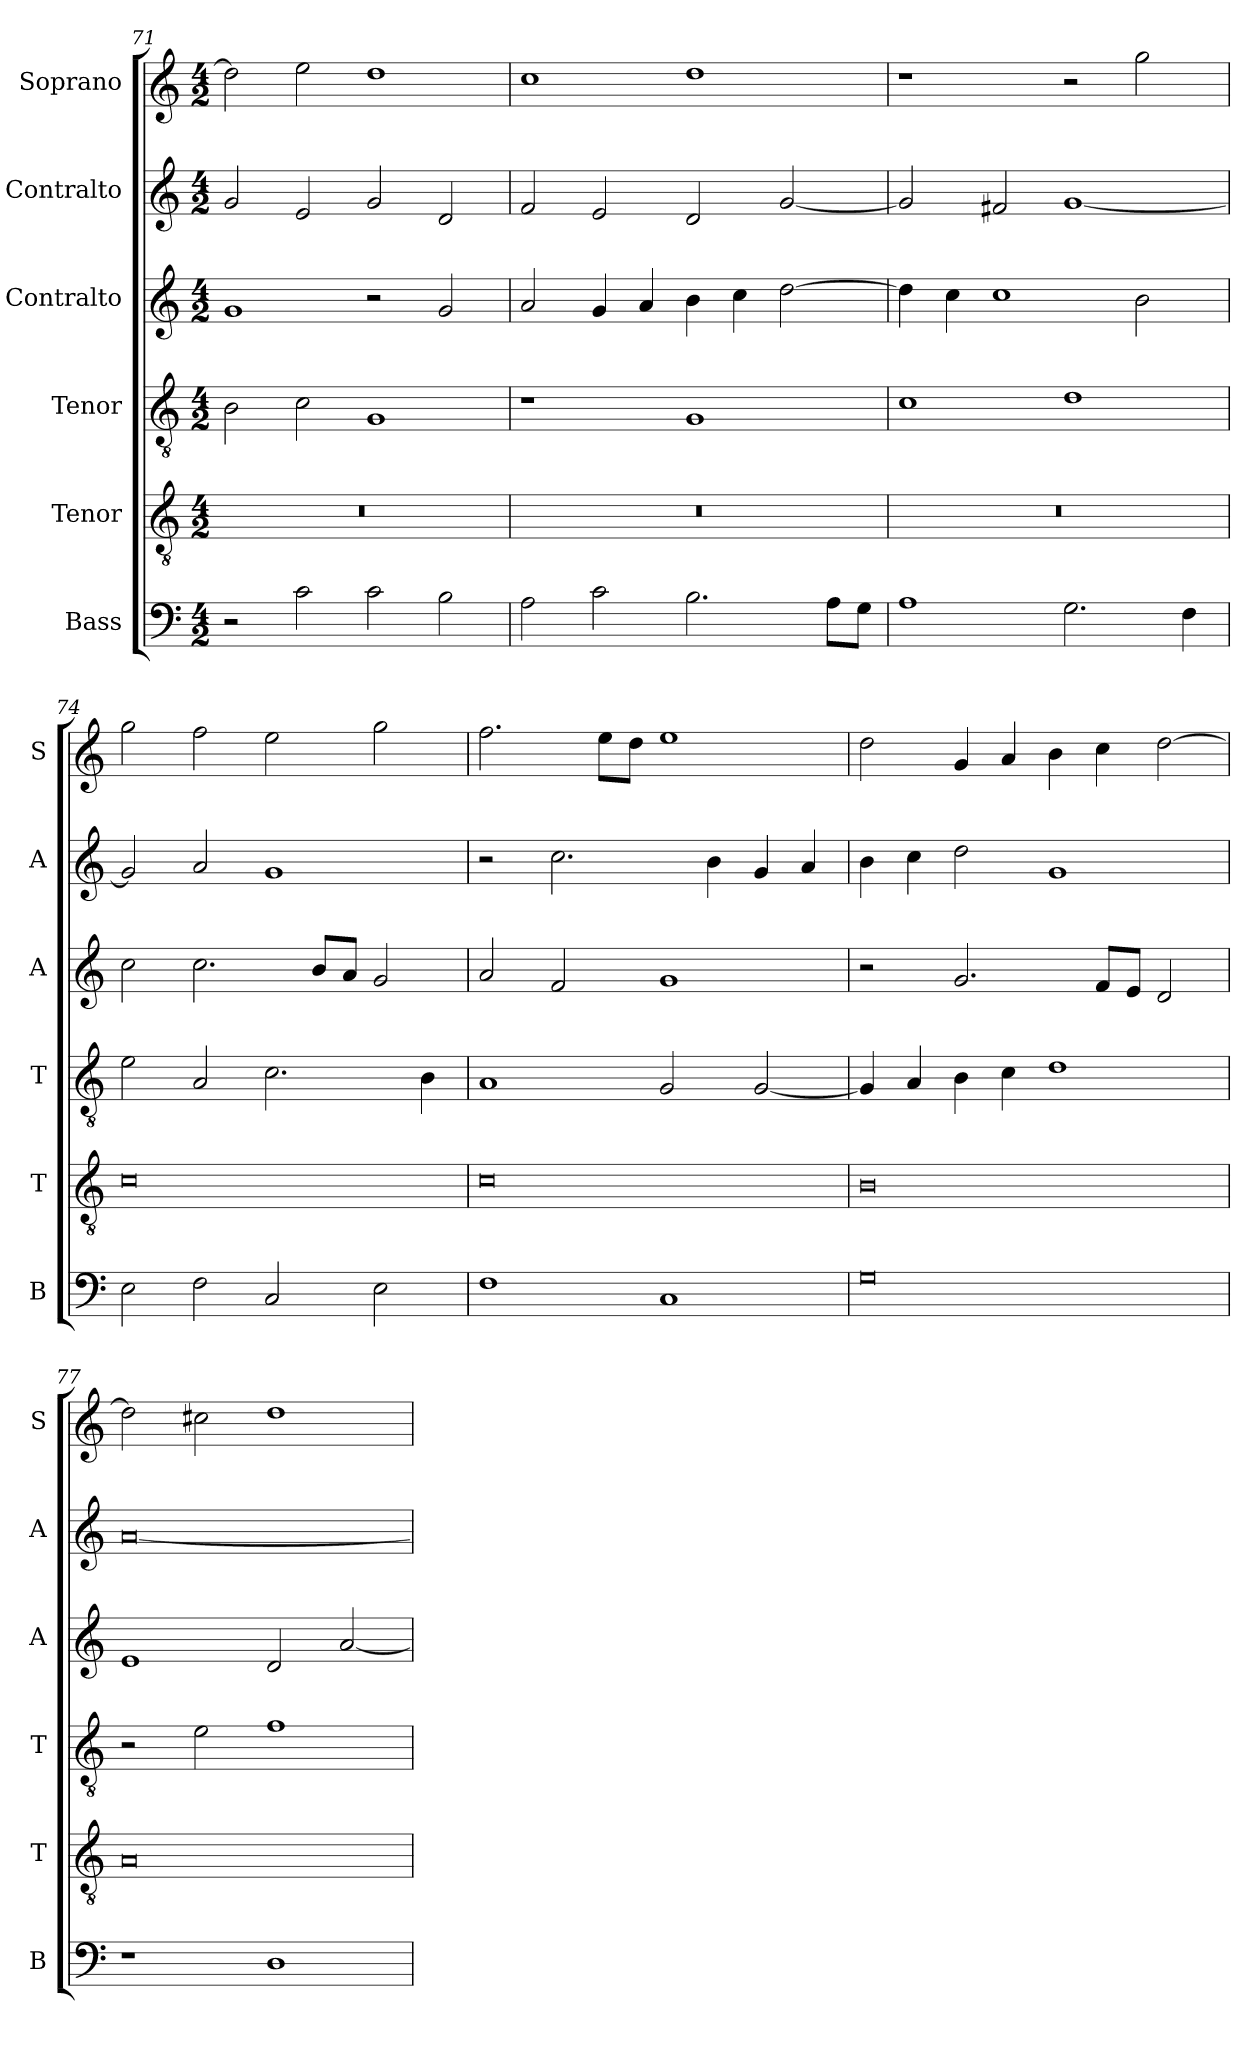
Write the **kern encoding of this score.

**kern	**kern	**kern	**kern	**kern	**kern
*part6	*part5	*part4	*part3	*part2	*part1
*staff6	*staff5	*staff4	*staff3	*staff2	*staff1
*I"Bass	*I"Tenor	*I"Tenor	*I"Contralto	*I"Contralto	*I"Soprano
*I'B	*I'T	*I'T	*I'A	*I'A	*I'S
*clefF4	*clefGv2	*clefGv2	*clefG2	*clefG2	*clefG2
*k[]	*k[]	*k[]	*k[]	*k[]	*k[]
*G:mix	*G:mix	*G:mix	*G:mix	*G:mix	*G:mix
*M4/2	*M4/2	*M4/2	*M4/2	*M4/2	*M4/2
=71	=71	=71	=71	=71	=71
2r	0r	2B	1g	2g	2dd]
2c	.	2c	.	2e	2ee
2c	.	1G	2r	2g	1dd
2B	.	.	2g	2d	.
=72	=72	=72	=72	=72	=72
2A	0r	1r	2a	2f	1cc
2c	.	.	4g	2e	.
.	.	.	4a	.	.
2.B	.	1G	4b	2d	1dd
.	.	.	4cc	.	.
.	.	.	[2dd	[2g	.
8A\L	.	.	.	.	.
8G\J	.	.	.	.	.
=73	=73	=73	=73	=73	=73
1A	0r	1c	4dd]	2g]	1r
.	.	.	4cc	.	.
.	.	.	1cc	2f#X	.
2.G	.	1d	.	[1g	2r
.	.	.	2b	.	2gg
4F	.	.	.	.	.
=74	=74	=74	=74	=74	=74
2E	0c	2e	2cc	2g]	2gg
2F	.	2A	2.cc	2a	2ff
2C	.	2.c	.	1g	2ee
.	.	.	8b/L	.	.
.	.	.	8a/J	.	.
2E	.	.	2g	.	2gg
.	.	4B	.	.	.
=75	=75	=75	=75	=75	=75
1F	0c	1A	2a	2r	2.ff
.	.	.	2f	2.cc	.
.	.	.	.	.	8ee\L
.	.	.	.	.	8dd\J
1C	.	2G	1g	.	1ee
.	.	.	.	4b	.
.	.	[2G	.	4g	.
.	.	.	.	4a	.
=76	=76	=76	=76	=76	=76
0G	0B	4G]	2r	4b	2dd
.	.	4A	.	4cc	.
.	.	4B	2.g	2dd	4g
.	.	4c	.	.	4a
.	.	1d	.	1g	4b
.	.	.	8f/L	.	4cc
.	.	.	8e/J	.	.
.	.	.	2d	.	[2dd
=77	=77	=77	=77	=77	=77
1r	0A	2r	1e	[0a	2dd]
.	.	2e	.	.	2cc#X
1D	.	1f	2d	.	1dd
.	.	.	[2a	.	.
=	=	=	=	=	=
*-	*-	*-	*-	*-	*-
